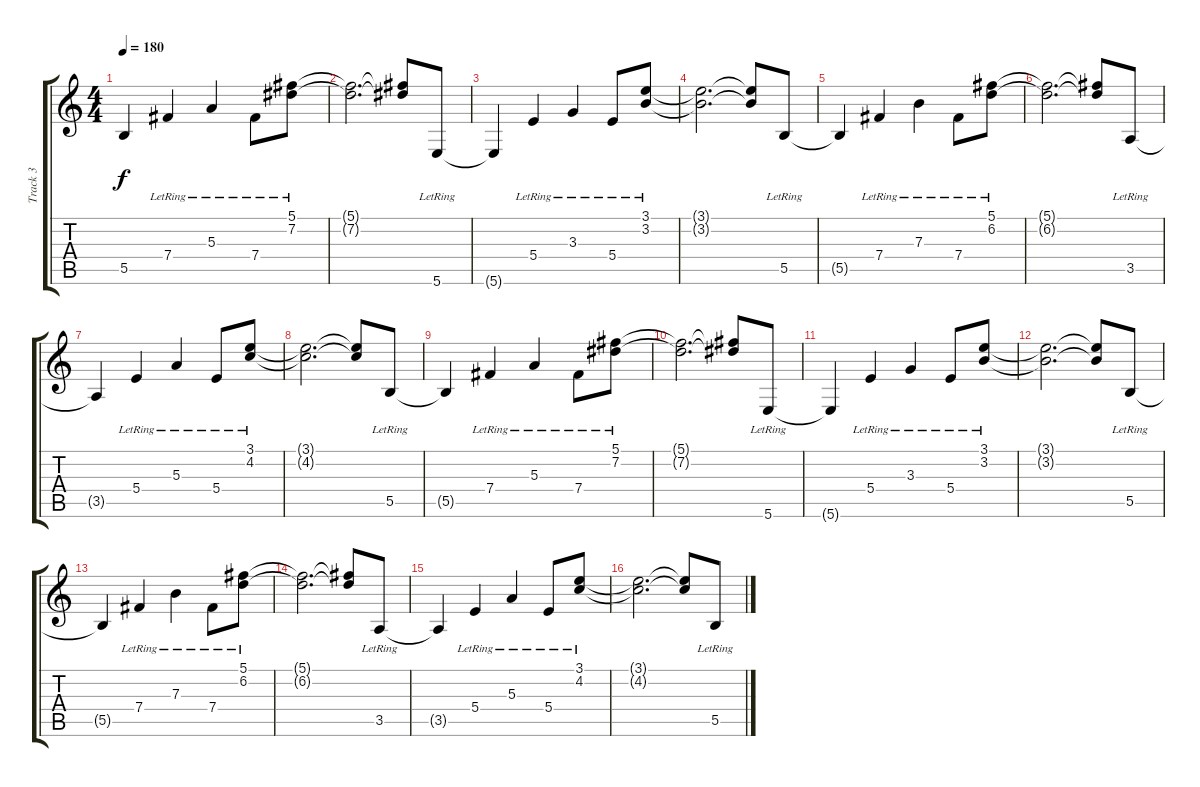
\track ("Track 3" "Track 3") {instrument acousticguitarsteel}
\staff {score tabs}
\tuning (Db4 Ab3 E3 B2 Gb2 B1) {hide}
\ts (4 4)
\tempo 180
\clef g2
\ks c
5.5{t}.4{dy f} 7.4{lr}.4 5.3{lr}.4 7.4{lr}.8 (5.1{lr} 7.2{lr}).8 |
(5.1{t} 7.2{t}).2{d} (5.1{t} 7.2{t}).8 5.6{lr}.8 |
5.6{t}.4 5.4{lr}.4 3.3{lr}.4 5.4{lr}.8 (3.1{lr} 3.2{lr}).8 |
(3.1{t} 3.2{t}).2{d} (3.1{t} 3.2{t}).8 5.5{lr}.8 |
5.5{t}.4 7.4{lr}.4 7.3{lr}.4 7.4{lr}.8 (5.1{lr} 6.2{lr}).8 |
(5.1{t} 6.2{t}).2{d} (5.1{t} 6.2{t}).8 3.5{lr}.8 |
3.5{t}.4 5.4{lr}.4 5.3{lr}.4 5.4{lr}.8 (3.1{lr} 4.2{lr}).8 |
(3.1{t} 4.2{t}).2{d} (3.1{t} 4.2{t}).8 5.5{lr}.8 |
5.5{t}.4 7.4{lr}.4 5.3{lr}.4 7.4{lr}.8 (5.1{lr} 7.2{lr}).8 |
(5.1{t} 7.2{t}).2{d} (5.1{t} 7.2{t}).8 5.6{lr}.8 |
5.6{t}.4 5.4{lr}.4 3.3{lr}.4 5.4{lr}.8 (3.1{lr} 3.2{lr}).8 |
(3.1{t} 3.2{t}).2{d} (3.1{t} 3.2{t}).8 5.5{lr}.8 |
5.5{t}.4 7.4{lr}.4 7.3{lr}.4 7.4{lr}.8 (5.1{lr} 6.2{lr}).8 |
(5.1{t} 6.2{t}).2{d} (5.1{t} 6.2{t}).8 3.5{lr}.8 |
3.5{t}.4 5.4{lr}.4 5.3{lr}.4 5.4{lr}.8 (3.1{lr} 4.2{lr}).8 |
(3.1{t} 4.2{t}).2{d} (3.1{t} 4.2{t}).8 5.5{lr}.8
